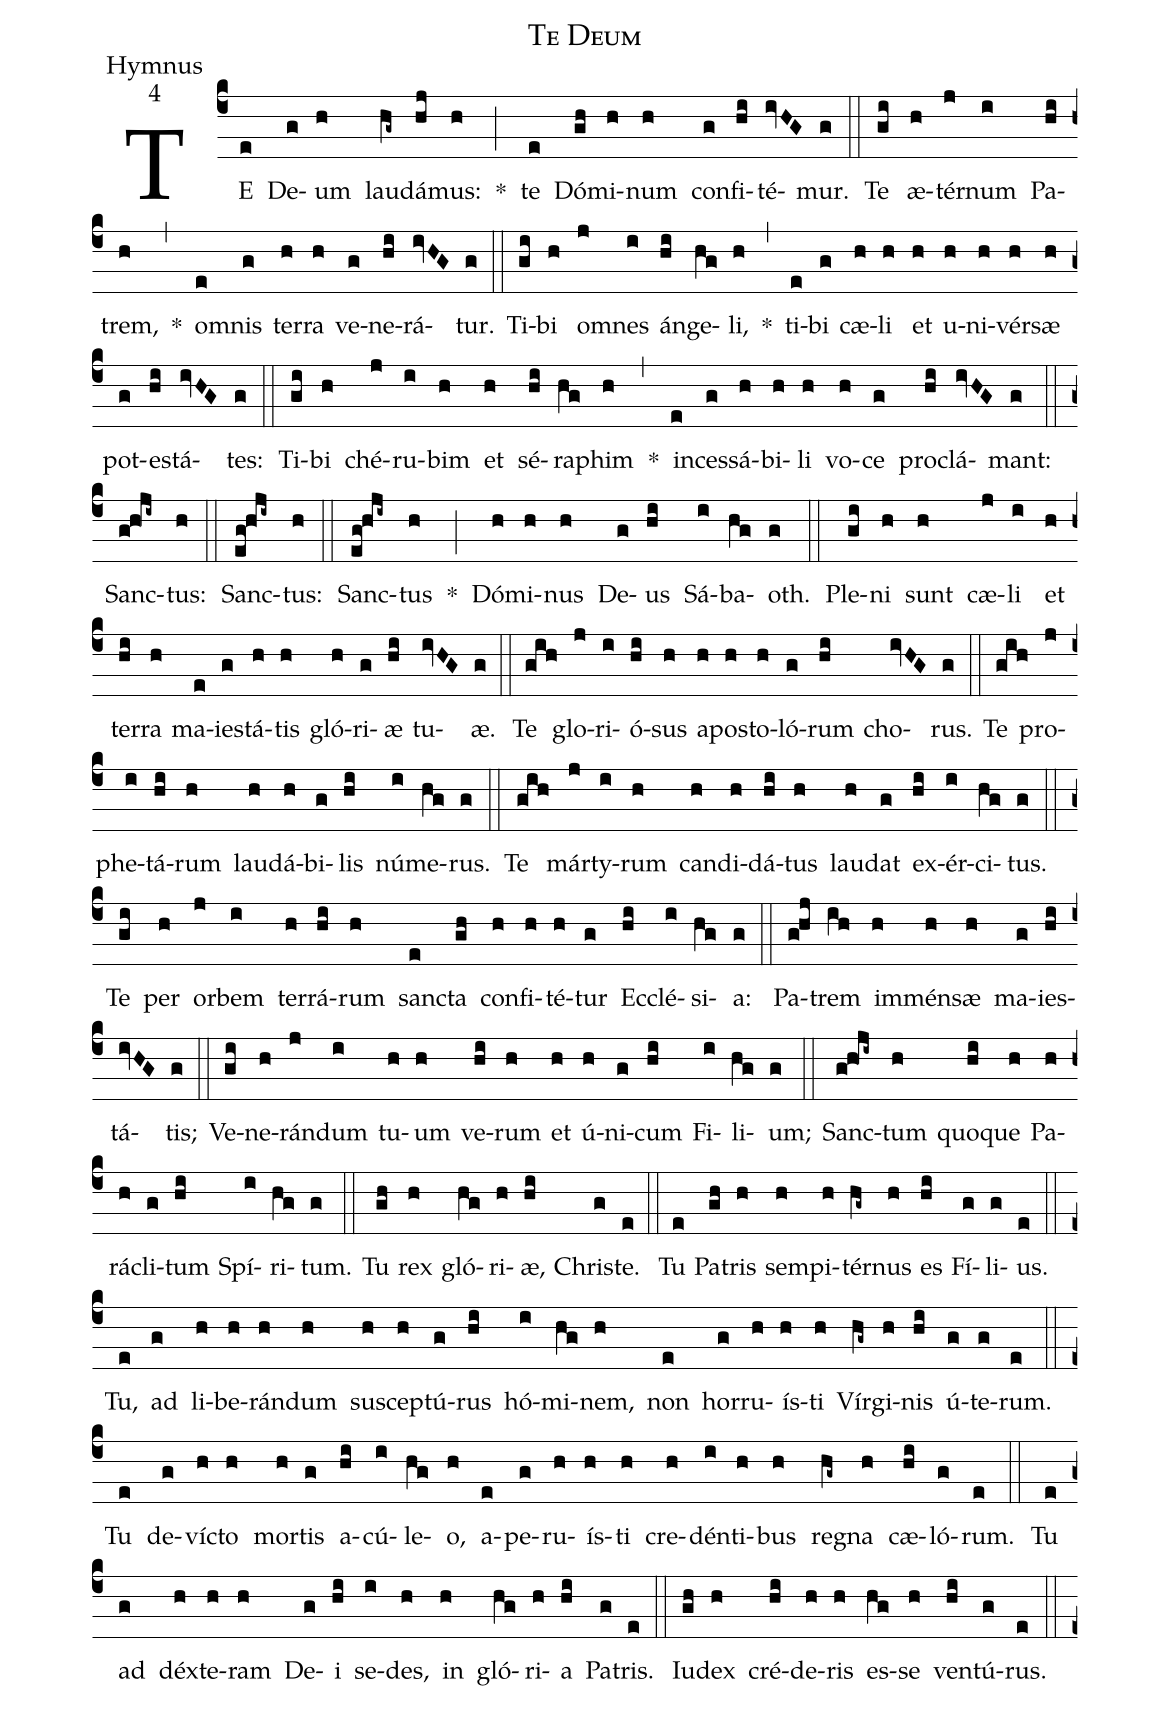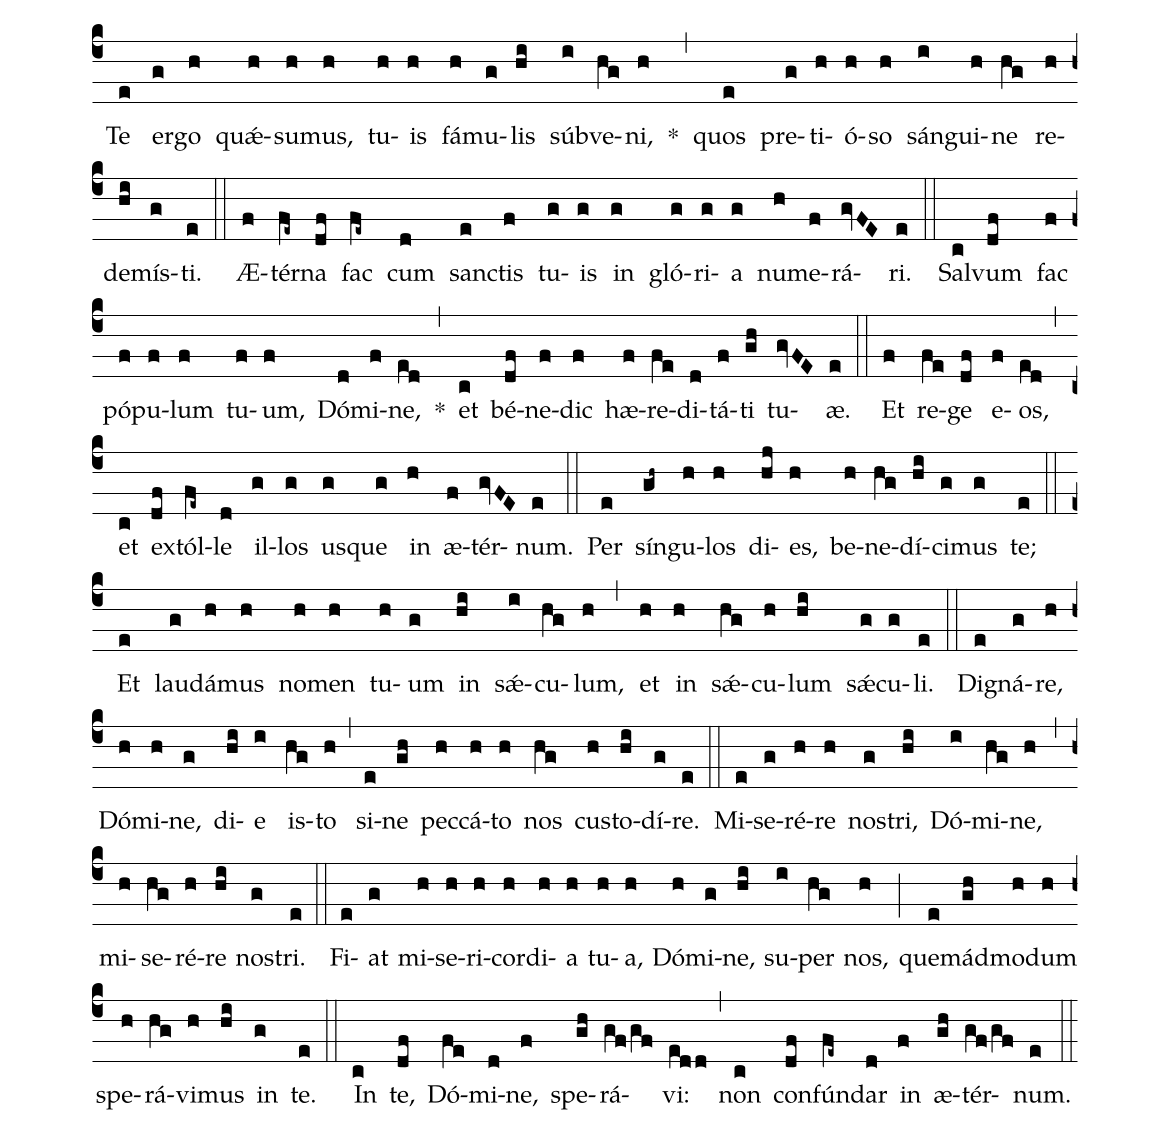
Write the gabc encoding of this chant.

name:Te Deum;
office-part:Hymnus;
mode:4;
%%
(c4)
TE(e) De(g)um(h) lau(hg~)dá(hj)mus:(h) *(;)
te(e) Dó(gh)mi(h)num(h) con(g)fi(hi)té(ivHG)mur.(g) (::)
Te(gi) æ(h)tér(j)num(i) Pa(hi)trem,(h) *(,)
om(e)nis(g) ter(h)ra(h) ve(g)ne(hi)rá(ivHG)tur.(g) (::)
Ti(gi)bi(h) om(j)nes(i) án(hi)ge(hg)li,(h) *(,)
ti(e)bi(g) cæ(h)li(h) et(h) u(h)ni(h)vér(h)sæ(h) pot(g)es(hi)tá(ivHG)tes:(g) (::)
Ti(gi)bi(h) ché(j)ru(i)bim(h) et(h) sé(hi)ra(hg)phim(h) *(,)
in(e)ces(g)sá(h)bi(h)li(h) vo(h)ce(g) pro(hi)clá(ivHG)mant:(g) (::)
Sanc(g!h!ji~)tus:(h) (::)
Sanc(eg!hji~)tus:(h) (::)
Sanc(eg!hji~)tus(h) *(;)
Dó(h)mi(h)nus(h) De(g)us(hi) Sá(i)ba(hg)oth.(g) (::)
Ple(gi)ni(h) sunt(h) cæ(j)li(i) et(h) ter(hi)ra(h) ma(e)ies(g)tá(h)tis(h) gló(h)ri(g)æ(hi) tu(ivHG)æ.(g) (::)
Te(gih) glo(j)ri(i)ó(hi)sus(h) a(h)pos(h)to(h)ló(g)rum(hi) cho(ivHG)rus.(g) (::)
Te(gih) pro(j)phe(i)tá(hi)rum(h) lau(h)dá(h)bi(g)lis(hi) nú(i)me(hg)rus.(g) (::)
Te(gih) már(j)ty(i)rum(h) can(h)di(h)dá(hi)tus(h) lau(h)dat(g) ex(hi)ér(i)ci(hg)tus.(g) (::)
Te(gi) per(h) or(j)bem(i) ter(h)rá(hi)rum(h) sanc(e)ta(gh) con(h)fi(h)té(h)tur(g) Ec(hi)clé(i)si(hg)a:(g) (::)
Pa(ghj)trem(ih) im(h)mén(h)sæ(h) ma(g)ies(hi)tá(ivHG)tis;(g) (::)
Ve(gi)ne(h)rán(j)dum(i) tu(h)um(h) ve(hi)rum(h) et(h) ú(h)ni(g)cum(hi) Fi(i)li(hg)um;(g) (::)
Sanc(g!h!ji~)tum(h) quo(hi)que(h) Pa(h)rá(h)cli(g)tum(hi) Spí(i)ri(hg)tum.(g) (::)
Tu(gh) rex(h) gló(hg)ri(h)æ,(hi) Chris(g)te.(e) (::)
Tu(e) Pa(gh)tris(h) sem(h)pi(h)tér(hg~)nus(h) es(hi) Fí(g)li(g)us.(e) (::)
Tu,(e) ad(g) li(h)be(h)rán(h)dum(h) su(h)scep(h)tú(g)rus(hi) hó(i)mi(hg)nem,(h) non(e) hor(g)ru(h)ís(h)ti(h) Vír(hg~)gi(h)nis(hi) ú(g)te(g)rum.(e) (::)
Tu(e) de(g)víc(h)to(h) mor(h)tis(g) a(hi)cú(i)le(hg)o,(h) a(e)pe(g)ru(h)ís(h)ti(h) cre(h)dén(i)ti(h)bus(h) re(hg~)gna(h) cæ(hi)ló(g)rum.(e) (::)
Tu(e) ad(g) déx(h)te(h)ram(h) De(g)i(hi) se(i)des,(h) in(h) gló(hg)ri(h)a(hi) Pa(g)tris.(e) (::)
Iu(gh)dex(h) cré(hi)de(h)ris(h) es(hg)se(h) ven(hi)tú(g)rus.(e) (::)
Te(e) er(g)go(h) quǽ(h)su(h)mus,(h) tu(h)is(h) fá(h)mu(g)lis(hi) súb(i)ve(hg)ni,(h) *(,)
quos(e) pre(g)ti(h)ó(h)so(h) sán(i)gui(h)ne(hg) re(h)de(hi)mís(g)ti.(e) (::)
Æ(f)tér(fe~)na(df) fac(fe~) cum(d) sanc(e)tis(f) tu(g)is(g) in(g) gló(g)ri(g)a(g) nu(h)me(f)rá(gvFE)ri.(e) (::)
Sal(c)vum(df) fac(f) pó(f)pu(f)lum(f) tu(f)um,(f) Dó(d)mi(f)ne,(ed) *(,)
et(c) bé(df)ne(f)dic(f) hæ(f)re(fe)di(d)tá(f)ti(gh) tu(gvFE)æ.(e) (::)
Et(f) re(fe)ge(df) e(f)os,(ed) (,)
et(c) ex(df)tól(fe~)le(d) il(g)los(g) us(g)que(g) in(h) æ(f)tér(gvFE)num.(e) (::)
Per(e) sín(gh~)gu(h)los(h) di(hj)es,(h) be(h)ne(hg)dí(hi)ci(g)mus(g) te;(e) (::)
Et(e) lau(g)dá(h)mus(h) no(h)men(h) tu(h)um(g) in(hi) sǽ(i)cu(hg)lum,(h) (,)
et(h) in(h) sǽ(hg)cu(h)lum(hi) sǽ(g)cu(g)li.(e) (::)
Di(e)gná(g)re,(h) Dó(h)mi(h)ne,(g) di(hi)e(i) is(hg)to(h) (,)
si(e)ne(gh) pec(h)cá(h)to(h) nos(hg) cus(h)to(hi)dí(g)re.(e) (::)
Mi(e)se(g)ré(h)re(h) nos(g)tri,(hi) Dó(i)mi(hg)ne,(h) (,)
mi(h)se(hg)ré(h)re(hi) nos(g)tri.(e) (::)
Fi(e)at(g) mi(h)se(h)ri(h)cor(h)di(h)a(h) tu(h)a,(h) Dó(h)mi(g)ne,(hi) su(i)per(hg) nos,(h) (;)
quem(e)ád(gh)mo(h)dum(h) spe(h)rá(hg)vi(h)mus(hi) in(g) te.(e) (::)
In(c) te,(df) Dó(fe)mi(d)ne,(f) spe(gh)rá(gf/gf)vi:(edd) (,)
non(c) con(df)fún(fe~)dar(d) in(f) æ(gh)tér(gf/gf)num.(e) (::)
